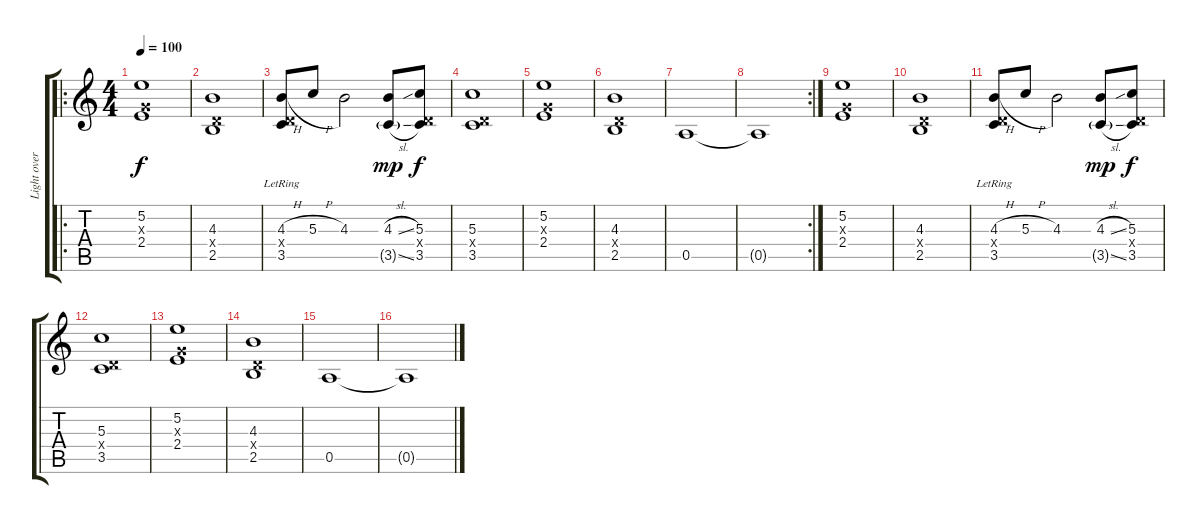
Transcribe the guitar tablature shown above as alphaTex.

\track ("Light overdrive" "Light over") {instrument overdrivenguitar}
\staff {score tabs}
\tuning (E4 B3 G3 D3 A2 E2) {hide}
\ro
\ts (4 4)
\tempo 100
\clef g2
\ks c
(5.2 0.3{x} 2.4).1{dy f} |
(4.3 0.4{x} 2.5).1 |
(4.3{h} 0.4{x} 3.5{lr}).8 5.3{h}.8 4.3.2 (4.3{sl} 3.5{sl g}).8{dy mp} (5.3 0.4{x} 3.5).8{dy f} |
(5.3 0.4{x} 3.5).1 |
(5.2 0.3{x} 2.4).1 |
(4.3 0.4{x} 2.5).1 |
0.5.1 |
\rc 2
0.5{t}.1 |
(5.2 0.3{x} 2.4).1 |
(4.3 0.4{x} 2.5).1 |
(4.3{h} 0.4{x} 3.5{lr}).8 5.3{h}.8 4.3.2 (4.3{sl} 3.5{sl g}).8{dy mp} (5.3 0.4{x} 3.5).8{dy f} |
(5.3 0.4{x} 3.5).1 |
(5.2 0.3{x} 2.4).1 |
(4.3 0.4{x} 2.5).1 |
0.5.1 |
0.5{t}.1
